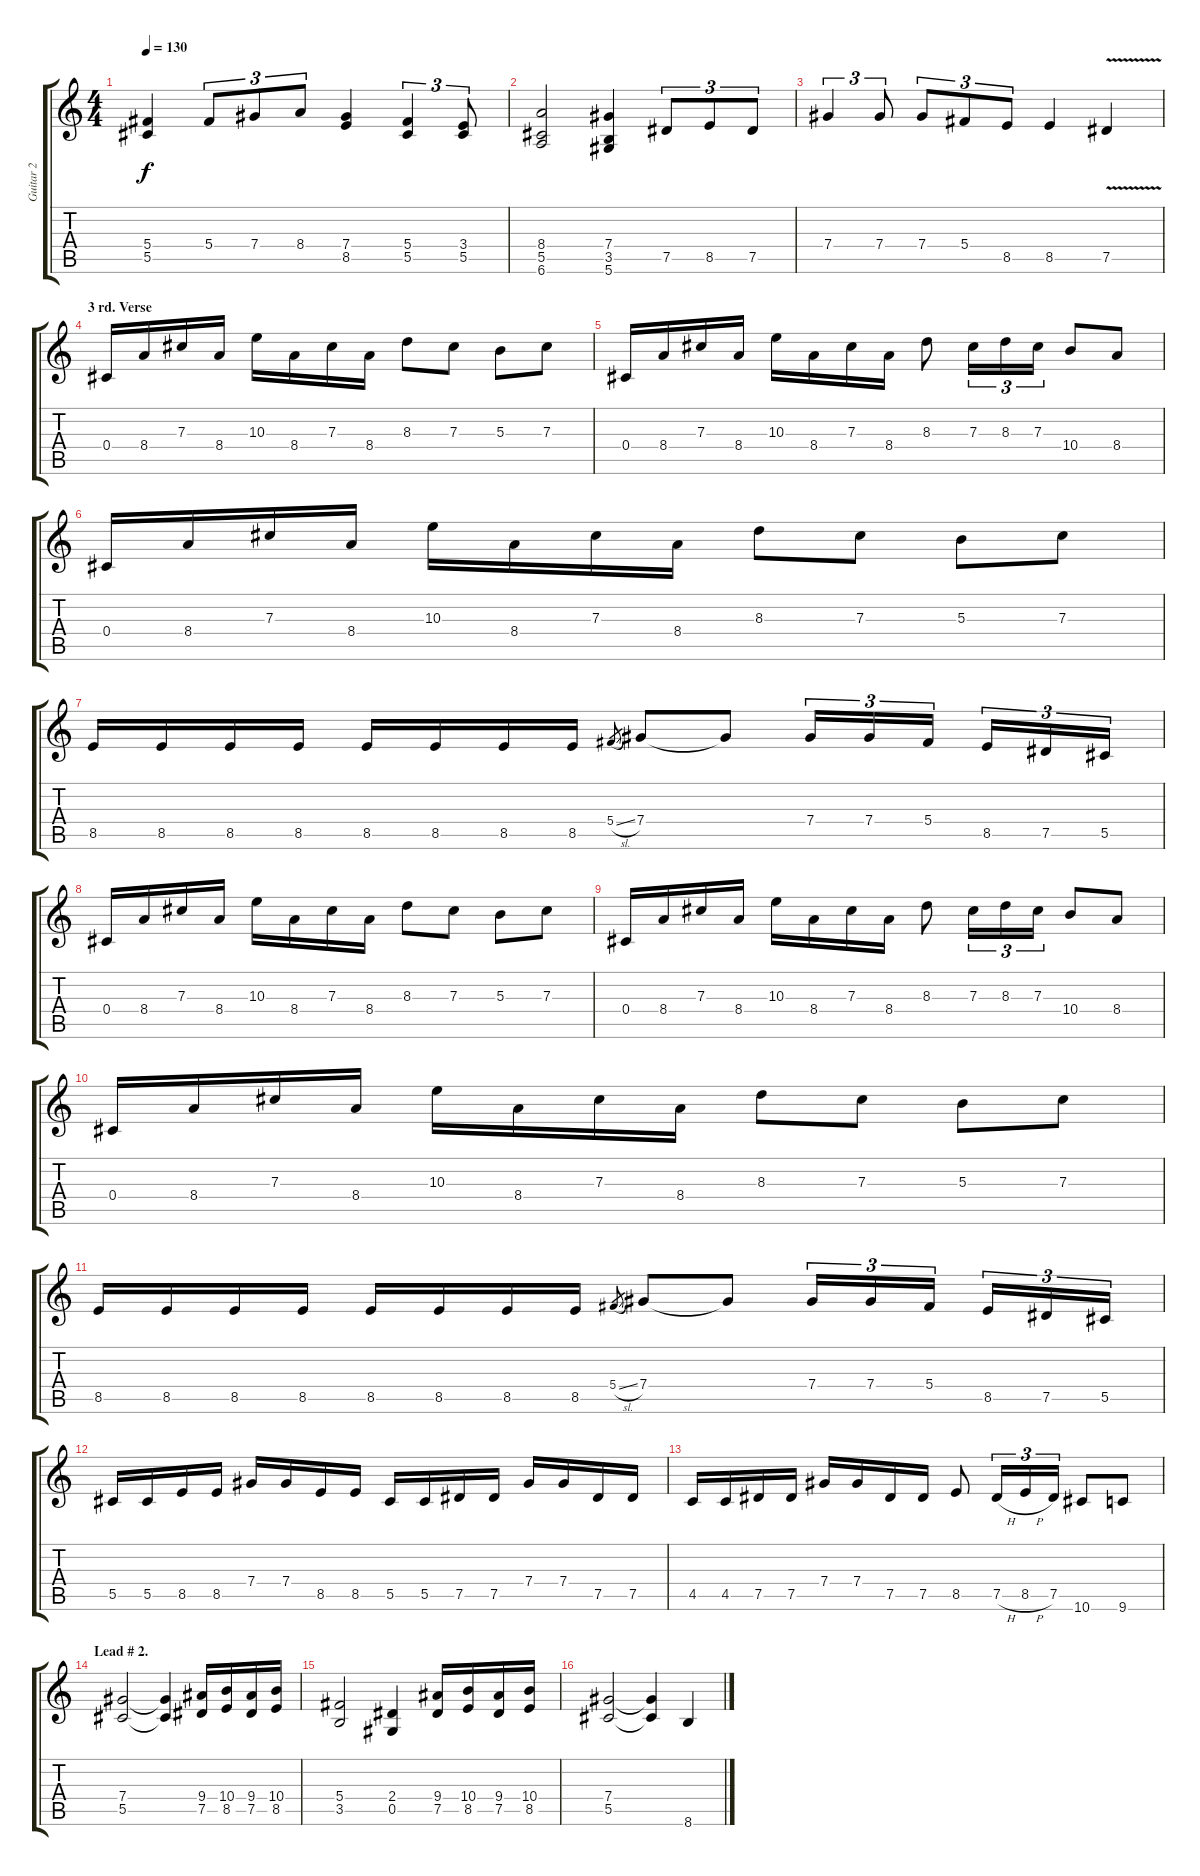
\track ("Guitar 2" "Guitar 2") {instrument overdrivenguitar}
\staff {score tabs}
\tuning (Eb4 Bb3 Gb3 Db3 Ab2 Eb2) {hide}
\ts (4 4)
\tempo 130
\clef g2
\ks c
(5.4 5.5).4{dy f} 5.4.8{tu (3 2)} 7.4.8{tu (3 2)} 8.4.8{tu (3 2)} (7.4 8.5).4 (5.4 5.5).4{tu (3 2)} (3.4 5.5).8{tu (3 2)} |
(8.4 5.5 6.6).2 (7.4 3.5 5.6).4 7.5.8{tu (3 2)} 8.5.8{tu (3 2)} 7.5.8{tu (3 2)} |
7.4.4{tu (3 2)} 7.4.8{tu (3 2)} 7.4.8{tu (3 2)} 5.4.8{tu (3 2)} 8.5.8{tu (3 2)} 8.5.4 7.5{v}.4 |
\section ("" "3 rd. Verse")
0.4.16 8.4.16 7.3.16 8.4.16 10.3.16 8.4.16 7.3.16 8.4.16 8.3.8 7.3.8 5.3.8 7.3.8 |
0.4.16 8.4.16 7.3.16 8.4.16 10.3.16 8.4.16 7.3.16 8.4.16 8.3.8 7.3.16{tu (3 2)} 8.3.16{tu (3 2)} 7.3.16{tu (3 2)} 10.4.8 8.4.8 |
0.4.16 8.4.16 7.3.16 8.4.16 10.3.16 8.4.16 7.3.16 8.4.16 8.3.8 7.3.8 5.3.8 7.3.8 |
8.5.16 8.5.16 8.5.16 8.5.16 8.5.16 8.5.16 8.5.16 8.5.16 5.4{sl}.8{gr} 7.4.8 7.4{t}.8 7.4.16{tu (3 2)} 7.4.16{tu (3 2)} 5.4.16{tu (3 2)} 8.5.16{tu (3 2)} 7.5.16{tu (3 2)} 5.5.16{tu (3 2)} |
0.4.16 8.4.16 7.3.16 8.4.16 10.3.16 8.4.16 7.3.16 8.4.16 8.3.8 7.3.8 5.3.8 7.3.8 |
0.4.16 8.4.16 7.3.16 8.4.16 10.3.16 8.4.16 7.3.16 8.4.16 8.3.8 7.3.16{tu (3 2)} 8.3.16{tu (3 2)} 7.3.16{tu (3 2)} 10.4.8 8.4.8 |
0.4.16 8.4.16 7.3.16 8.4.16 10.3.16 8.4.16 7.3.16 8.4.16 8.3.8 7.3.8 5.3.8 7.3.8 |
8.5.16 8.5.16 8.5.16 8.5.16 8.5.16 8.5.16 8.5.16 8.5.16 5.4{sl}.8{gr} 7.4.8 7.4{t}.8 7.4.16{tu (3 2)} 7.4.16{tu (3 2)} 5.4.16{tu (3 2)} 8.5.16{tu (3 2)} 7.5.16{tu (3 2)} 5.5.16{tu (3 2)} |
5.5.16 5.5.16 8.5.16 8.5.16 7.4.16 7.4.16 8.5.16 8.5.16 5.5.16 5.5.16 7.5.16 7.5.16 7.4.16 7.4.16 7.5.16 7.5.16 |
4.5.16 4.5.16 7.5.16 7.5.16 7.4.16 7.4.16 7.5.16 7.5.16 8.5.8 7.5{h}.16{tu (3 2)} 8.5{h}.16{tu (3 2)} 7.5.16{tu (3 2)} 10.6.8 9.6.8 |
\section ("" "Lead # 2.")
(7.4 5.5).2 (7.4{t} 5.5{t}).4 (9.4 7.5).16 (10.4 8.5).16 (9.4 7.5).16 (10.4 8.5).16 |
(5.4 3.5).2 (2.4 0.5).4 (9.4 7.5).16 (10.4 8.5).16 (9.4 7.5).16 (10.4 8.5).16 |
(7.4 5.5).2 (7.4{t} 5.5{t}).4 8.6.4
